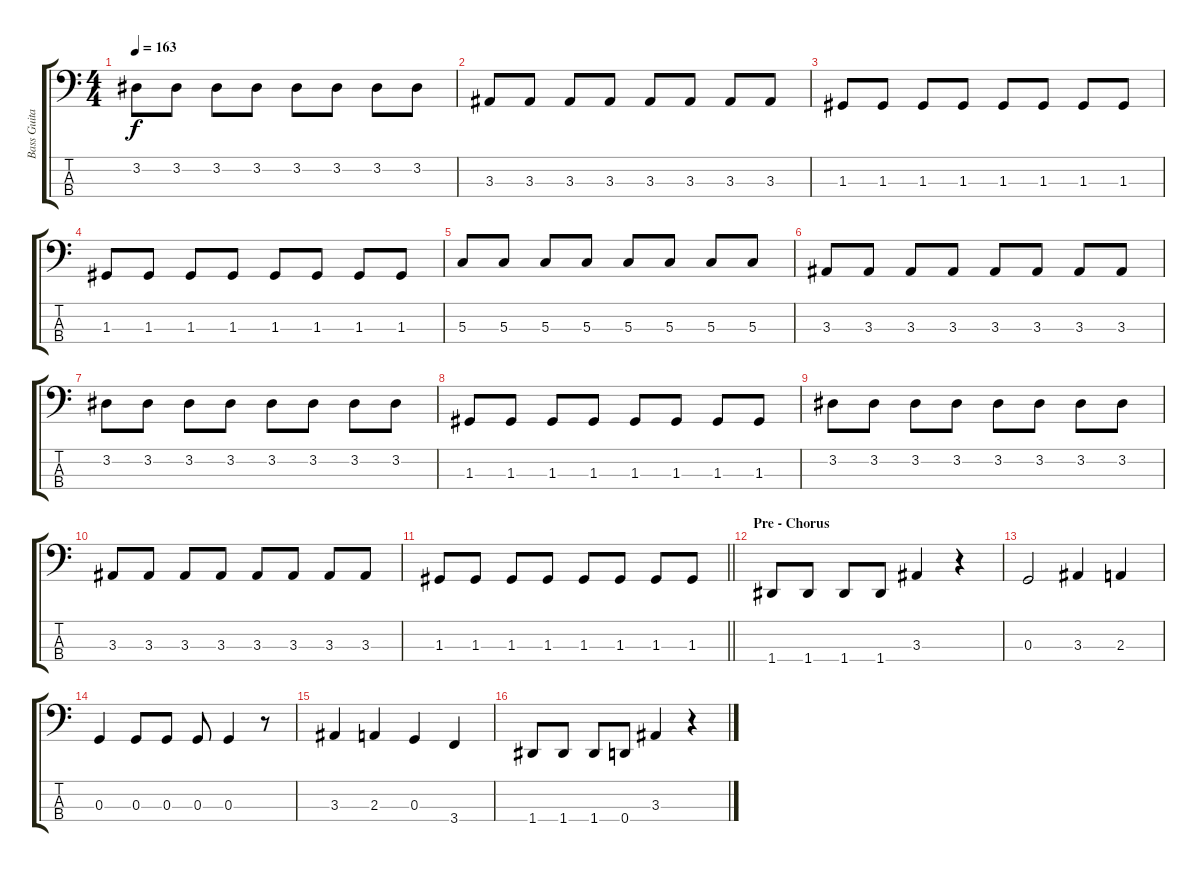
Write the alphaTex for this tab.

\track ("Bass Guitar" "Bass Guita") {instrument electricbasspick}
\staff {score tabs}
\tuning (F2 C2 G1 D1) {hide}
\ts (4 4)
\tempo 163
\clef f4
\ks c
3.2.8{dy f} 3.2.8 3.2.8 3.2.8 3.2.8 3.2.8 3.2.8 3.2.8 |
3.3.8 3.3.8 3.3.8 3.3.8 3.3.8 3.3.8 3.3.8 3.3.8 |
1.3.8 1.3.8 1.3.8 1.3.8 1.3.8 1.3.8 1.3.8 1.3.8 |
1.3.8 1.3.8 1.3.8 1.3.8 1.3.8 1.3.8 1.3.8 1.3.8 |
5.3.8 5.3.8 5.3.8 5.3.8 5.3.8 5.3.8 5.3.8 5.3.8 |
3.3.8 3.3.8 3.3.8 3.3.8 3.3.8 3.3.8 3.3.8 3.3.8 |
3.2.8 3.2.8 3.2.8 3.2.8 3.2.8 3.2.8 3.2.8 3.2.8 |
1.3.8 1.3.8 1.3.8 1.3.8 1.3.8 1.3.8 1.3.8 1.3.8 |
3.2.8 3.2.8 3.2.8 3.2.8 3.2.8 3.2.8 3.2.8 3.2.8 |
3.3.8 3.3.8 3.3.8 3.3.8 3.3.8 3.3.8 3.3.8 3.3.8 |
\barLineRight lightlight
1.3.8 1.3.8 1.3.8 1.3.8 1.3.8 1.3.8 1.3.8 1.3.8 |
\section ("" "Pre - Chorus")
1.4.8 1.4.8 1.4.8 1.4.8 3.3.4 r.4 |
0.3.2 3.3.4 2.3.4 |
0.3.4 0.3.8 0.3.8 0.3.8 0.3.4 r.8 |
3.3.4 2.3.4 0.3.4 3.4.4 |
1.4.8 1.4.8 1.4.8 0.4.8 3.3.4 r.4
